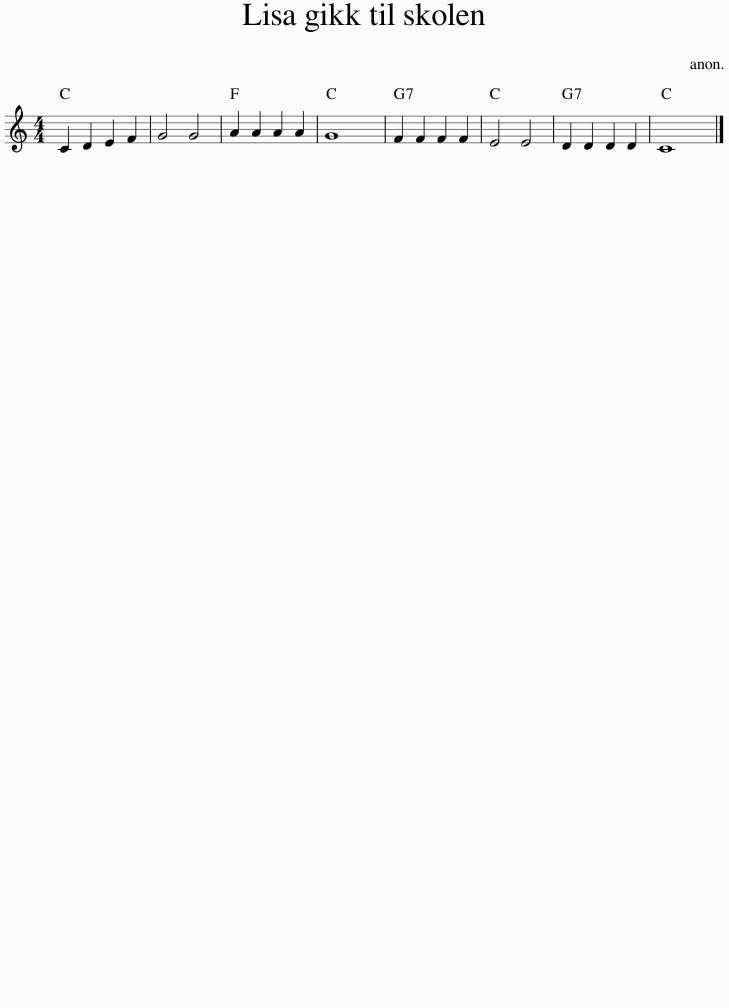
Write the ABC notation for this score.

X:1
L:1/8
M:4/4
I:linebreak $
K:C
V:1 treble
V:1
 C2 D2 E2 F2 | G4 G4 | A2 A2 A2 A2 | G8 | F2 F2 F2 F2 | %5
 E4 E4 | D2 D2 D2 D2 | C8 |] %8
